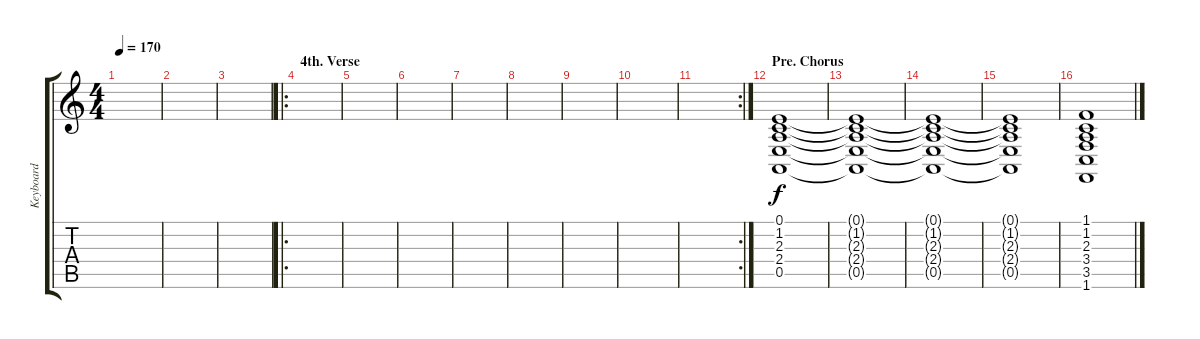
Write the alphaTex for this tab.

\track ("Keyboard" "Keyboard") {instrument stringensemble1}
\staff {score tabs}
\tuning (E4 B3 G3 D3 A2 E2) {hide}
\ts (4 4)
\tempo 170
\clef g2
\ks c
|
|
|
\ro
\section ("" "4th. Verse")
|
|
|
|
|
|
|
\rc 2
|
\section ("" "Pre. Chorus")
(0.1 1.2 2.3 2.4 0.5).1{instrument churchorgan} |
(0.1{t} 1.2{t} 2.3{t} 2.4{t} 0.5{t}).1 |
(0.1{t} 1.2{t} 2.3{t} 2.4{t} 0.5{t}).1 |
(0.1{t} 1.2{t} 2.3{t} 2.4{t} 0.5{t}).1 |
(1.1 1.2 2.3 3.4 3.5 1.6).1
